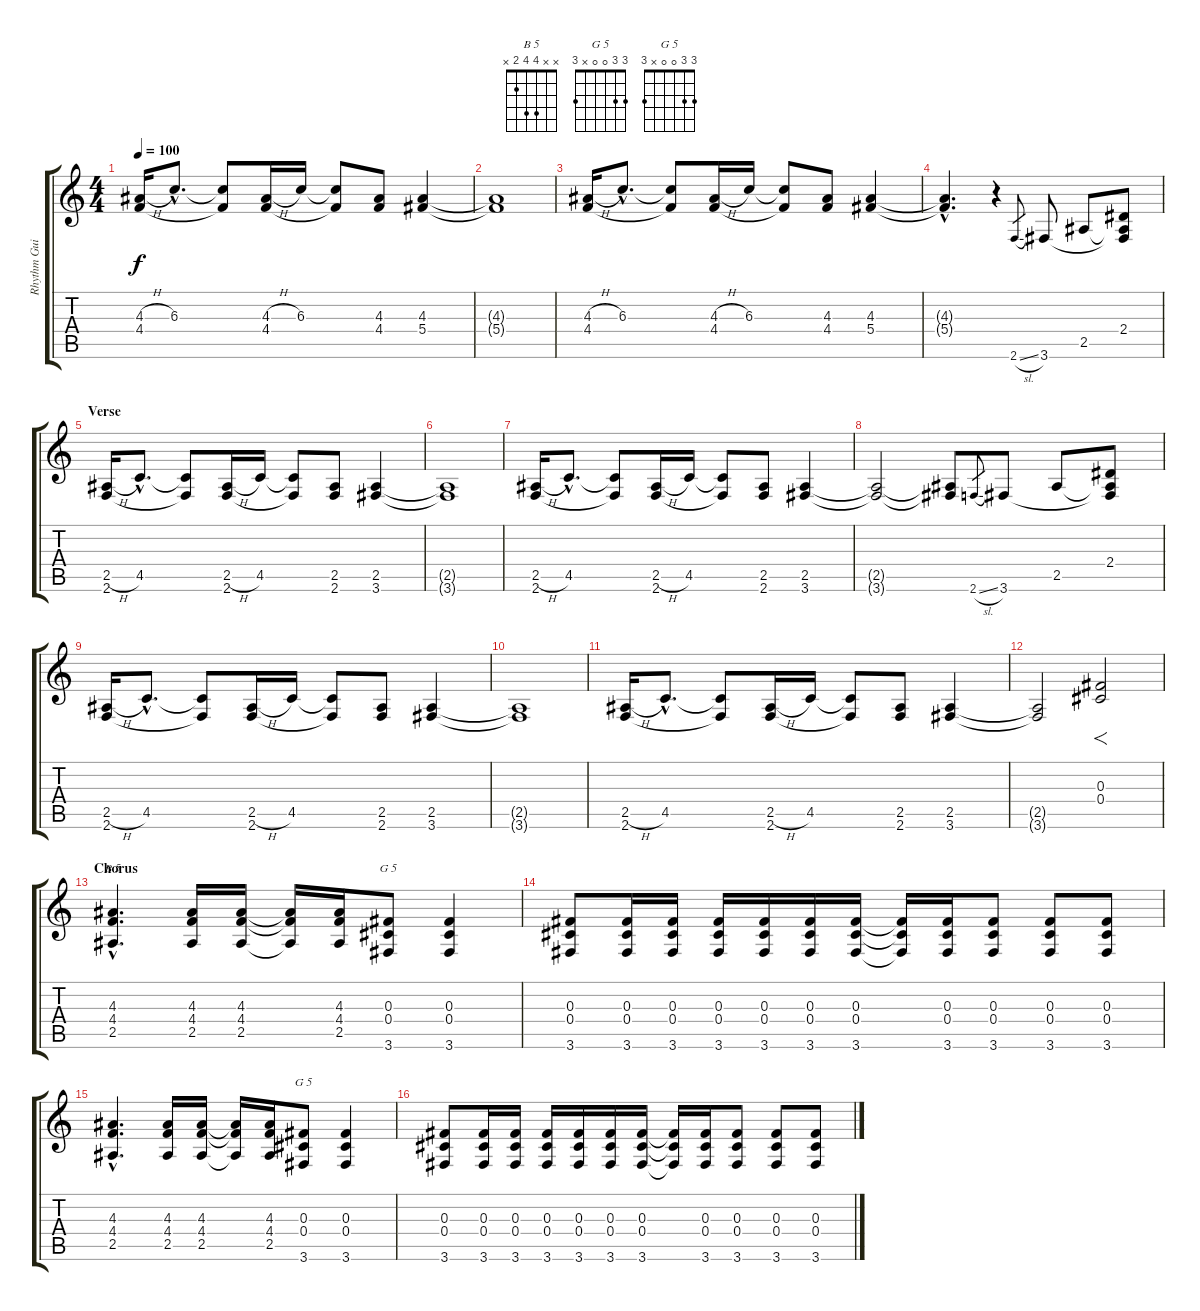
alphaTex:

\track ("Rhythm Guitar 2" "Rhythm Gui") {instrument distortionguitar}
\staff {score tabs}
\tuning (Eb4 Bb3 Gb3 Db3 Ab2 Eb2) {hide}
\chord ("B 5" x x 4 4 2 x)
\chord ("G 5" 3 3 0 0 x 3)
\chord ("G 5 " 3 3 0 0 x 3)
\ts (4 4)
\tempo 100
\clef g2
\ks c
(4.3{h} 4.4).16{dy f} 6.3{hac}.8{d} (6.3{t} 4.4{t}).8 (4.3{h} 4.4).16 6.3.16 (6.3{t} 4.4{t}).8 (4.3 4.4).8 (4.3 5.4).4 |
(4.3{t} 5.4{t}).1 |
(4.3{h} 4.4).16 6.3{hac}.8{d} (6.3{t} 4.4{t}).8 (4.3{h} 4.4).16 6.3.16 (6.3{t} 4.4{t}).8 (4.3 4.4).8 (4.3 5.4).4 |
(4.3{hac t} 5.4{hac t}).4{d} r.4 2.6{sl}.8{gr} 3.6.8 2.5.8 (2.4 2.5{t} 3.6{t}).8 |
\section ("" "Verse")
(2.5{h} 2.6).16 4.5{hac}.8{d} (4.5{t} 2.6{t}).8 (2.5{h} 2.6).16 4.5.16 (4.5{t} 2.6{t}).8 (2.5 2.6).8 (2.5 3.6).4 |
(2.5{t} 3.6{t}).1 |
(2.5{h} 2.6).16 4.5{hac}.8{d} (4.5{t} 2.6{t}).8 (2.5{h} 2.6).16 4.5.16 (4.5{t} 2.6{t}).8 (2.5 2.6).8 (2.5 3.6).4 |
(2.5{t} 3.6{t}).2 (2.5{t} 3.6{t}).8 2.6{sl}.8{gr} 3.6.8 2.5.8 (2.4 2.5{t} 3.6{t}).8 |
(2.5{h} 2.6).16 4.5{hac}.8{d} (4.5{t} 2.6{t}).8 (2.5{h} 2.6).16 4.5.16 (4.5{t} 2.6{t}).8 (2.5 2.6).8 (2.5 3.6).4 |
(2.5{t} 3.6{t}).1 |
(2.5{h} 2.6).16 4.5{hac}.8{d} (4.5{t} 2.6{t}).8 (2.5{h} 2.6).16 4.5.16 (4.5{t} 2.6{t}).8 (2.5 2.6).8 (2.5 3.6).4 |
(2.5{t} 3.6{t}).2 (0.3 0.4).2{f} |
\section ("" "Chorus")
(4.3{hac} 4.4{hac} 2.5{hac}).4{d ch "B 5"} (4.3 4.4 2.5).16 (4.3 4.4 2.5).16 (4.3{t} 4.4{t} 2.5{t}).16 (4.3 4.4 2.5).16 (0.3 0.4 3.6).8{ch "G 5"} (0.3 0.4 3.6).4 |
(0.3 0.4 3.6).8 (0.3 0.4 3.6).16 (0.3 0.4 3.6).16 (0.3 0.4 3.6).16 (0.3 0.4 3.6).16 (0.3 0.4 3.6).16 (0.3 0.4 3.6).16 (0.3{t} 0.4{t} 3.6{t}).16 (0.3 0.4 3.6).16 (0.3 0.4 3.6).8 (0.3 0.4 3.6).8 (0.3 0.4 3.6).8 |
(4.3{hac} 4.4{hac} 2.5{hac}).4{d} (4.3 4.4 2.5).16 (4.3 4.4 2.5).16 (4.3{t} 4.4{t} 2.5{t}).16 (4.3 4.4 2.5).16 (0.3 0.4 3.6).8{ch "G 5 "} (0.3 0.4 3.6).4 |
(0.3 0.4 3.6).8 (0.3 0.4 3.6).16 (0.3 0.4 3.6).16 (0.3 0.4 3.6).16 (0.3 0.4 3.6).16 (0.3 0.4 3.6).16 (0.3 0.4 3.6).16 (0.3{t} 0.4{t} 3.6{t}).16 (0.3 0.4 3.6).16 (0.3 0.4 3.6).8 (0.3 0.4 3.6).8 (0.3 0.4 3.6).8
